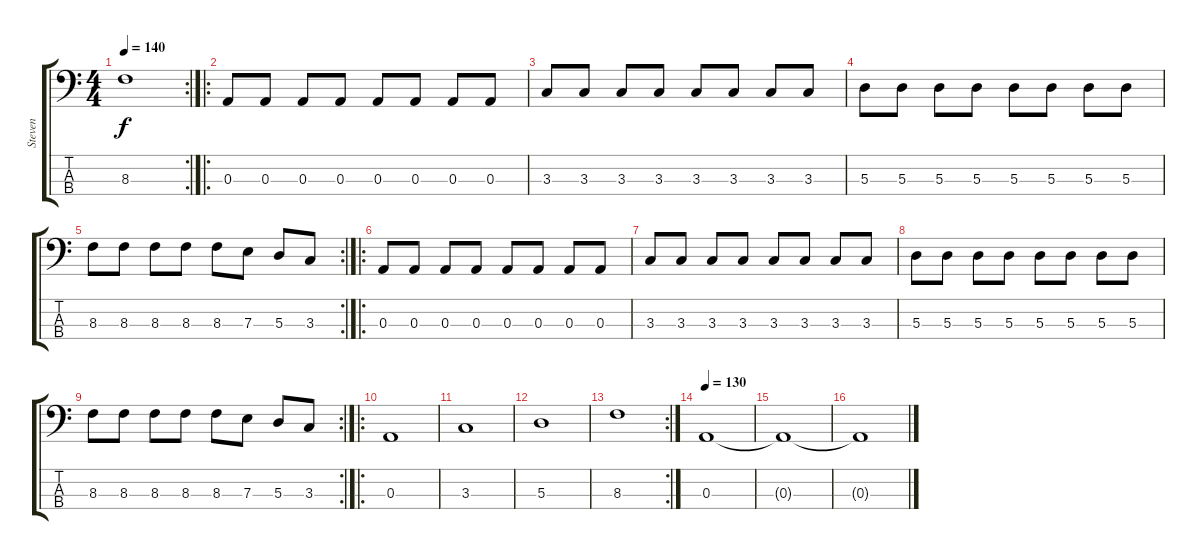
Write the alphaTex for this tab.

\track ("Steven" "Steven") {instrument electricbasspick}
\staff {score tabs}
\tuning (G2 D2 A1 D1) {hide}
\rc 2
\ts (4 4)
\tempo 140
\clef f4
\ks c
8.3.1{dy f} |
\ro
0.3.8 0.3.8 0.3.8 0.3.8 0.3.8 0.3.8 0.3.8 0.3.8 |
3.3.8 3.3.8 3.3.8 3.3.8 3.3.8 3.3.8 3.3.8 3.3.8 |
5.3.8 5.3.8 5.3.8 5.3.8 5.3.8 5.3.8 5.3.8 5.3.8 |
\rc 2
8.3.8 8.3.8 8.3.8 8.3.8 8.3.8 7.3.8 5.3.8 3.3.8 |
\ro
0.3.8 0.3.8 0.3.8 0.3.8 0.3.8 0.3.8 0.3.8 0.3.8 |
3.3.8 3.3.8 3.3.8 3.3.8 3.3.8 3.3.8 3.3.8 3.3.8 |
5.3.8 5.3.8 5.3.8 5.3.8 5.3.8 5.3.8 5.3.8 5.3.8 |
\rc 2
8.3.8 8.3.8 8.3.8 8.3.8 8.3.8 7.3.8 5.3.8 3.3.8 |
\ro
0.3.1 |
3.3.1 |
5.3.1 |
\rc 2
8.3.1 |
\tempo 130
0.3.1 |
0.3{t}.1 |
0.3{t}.1
